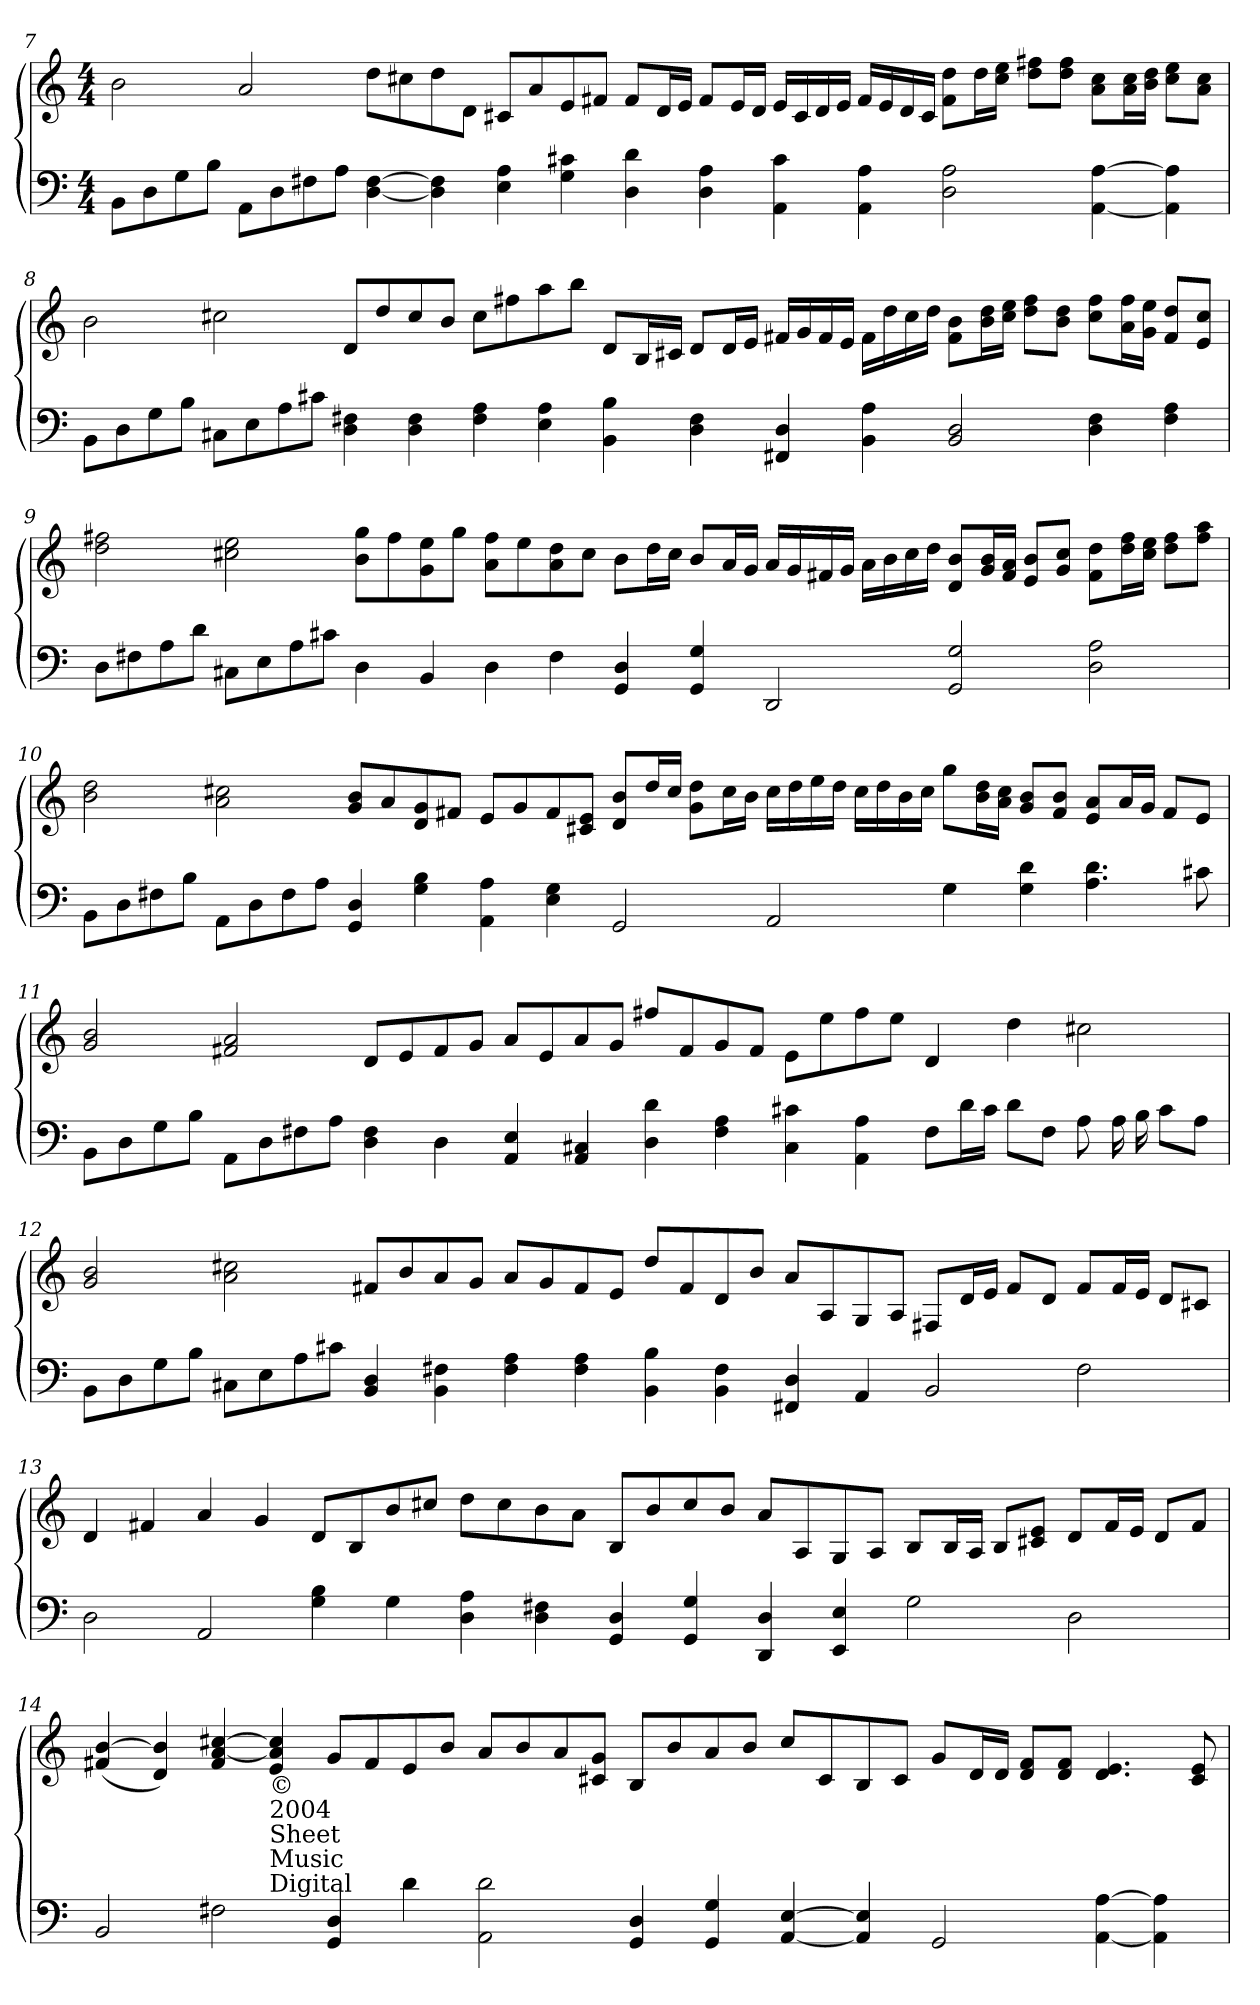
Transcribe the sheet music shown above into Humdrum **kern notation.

**kern	**kern
*part1	*part1
*staff2	*staff1
!!LO:LB:g=z
*clefF4	*clefG2
*M4/4	*M4/4
=7	=7
8BB\L	2b\
8D\	.
8G\	.
8B\J	.
8AA\L	2a/
8D\	.
8F#\	.
8A\J	.
[4D\ [4F#\	8dd\L
.	8cc#\
4F#]\ 4D]\	8dd\
.	8d\J
4A\ 4E\	8c#/L
.	8a/
4c#\ 4G\	8e/
.	8f#/J
4D\ 4d\	8f#/L
.	16d/L
.	16e/JJ
4D\ 4A\	8f#/L
.	16e/L
.	16d/JJ
4c#\ 4AA\	16e/LL
.	16c#/
.	16d/
.	16e/JJ
4AA\ 4A\	16f#/LL
.	16e/
.	16d/
.	16c#/JJ
2D\ 2A\	8f#\ 8dd\L
.	16dd\L
.	16ee\ 16cc#\JJ
.	8dd\ 8ff#\L
.	8ff#\ 8dd\J
[4AA\ [4A\	8cc#\ 8a\L
.	16a\ 16cc#\L
.	16b\ 16dd\JJ
4A]\ 4AA]\	8ee\ 8cc#\L
.	8a\ 8cc#\J
!!LO:LB:g=z
=8	=8
8BB\L	2b\
8D\	.
8G\	.
8B\J	.
8C#\L	2cc#\
8E\	.
8A\	.
8c#\J	.
4D\ 4F#\	8d/L
.	8dd/
4D\ 4F#\	8cc#/
.	8b/J
4A\ 4F#\	8cc#\L
.	8ff#\
4A\ 4E\	8aa\
.	8bb\J
4BB\ 4B\	8d/L
.	16B/L
.	16c#/JJ
4F#\ 4D\	8d/L
.	16d/L
.	16e/JJ
4D/ 4FF#/	16f#/LL
.	16g/
.	16f#/
.	16e/JJ
4BB\ 4A\	16f#\LL
.	16dd\
.	16cc#\
.	16dd\JJ
2BB/ 2D/	8f#\ 8b\L
.	16b\ 16dd\L
.	16cc#\ 16ee\JJ
.	8dd\ 8ff#\L
.	8dd\ 8b\J
4D\ 4F#\	8ff#\ 8cc#\L
.	16a\ 16ff#\L
.	16g\ 16ee\JJ
4A\ 4F#\	8dd/ 8f#/L
.	8e/ 8cc#/J
!!LO:LB:g=z
=9	=9
8D\L	2dd\ 2ff#\
8F#\	.
8A\	.
8d\J	.
8C#\L	2ee\ 2cc#\
8E\	.
8A\	.
8c#\J	.
4D\	8gg\ 8b\L
.	8ff#\
4BB/	8g\ 8ee\
.	8gg\J
4D\	8a\ 8ff#\L
.	8ee\
4F#\	8a\ 8dd\
.	8cc#\J
4GG/ 4D/	8b\L
.	16dd\L
.	16cc#\JJ
4GG/ 4G/	8b/L
.	16a/L
.	16g/JJ
2DD/	16a/LL
.	16g/
.	16f#/
.	16g/JJ
.	16a\LL
.	16b\
.	16cc#\
.	16dd\JJ
2G/ 2GG/	8b/ 8d/L
.	16g/ 16b/L
.	16a/ 16f#/JJ
.	8b/ 8e/L
.	8g/ 8cc#/J
2D\ 2A\	8dd\ 8f#\L
.	16dd\ 16ff#\L
.	16ee\ 16cc#\JJ
.	8dd\ 8ff#\L
.	8aa\ 8ff#\J
!!LO:LB:g=z
=10	=10
8BB\L	2b\ 2dd\
8D\	.
8F#\	.
8B\J	.
8AA\L	2cc#\ 2a\
8D\	.
8F#\	.
8A\J	.
4D/ 4GG/	8b/ 8g/L
.	8a/
4G\ 4B\	8g/ 8d/
.	8f#/J
4AA\ 4A\	8e/L
.	8g/
4E\ 4G\	8f#/
.	8e/ 8c#/J
2GG/	8b/ 8d/L
.	16dd/L
.	16cc#/JJ
.	8g\ 8dd\L
.	16cc#\L
.	16b\JJ
2AA/	16cc#\LL
.	16dd\
.	16ee\
.	16dd\JJ
.	16cc#\LL
.	16dd\
.	16b\
.	16cc#\JJ
4G\	8gg\L
.	16dd\ 16b\L
.	16a\ 16cc#\JJ
4G\ 4d\	8g/ 8b/L
.	8b/ 8f#/J
4.A\ 4.d\	8e/ 8a/L
.	16a/L
.	16g/JJ
.	8f#/L
8c#\	8e/J
!!LO:LB:g=z
=11	=11
8BB\L	2g/ 2b/
8D\	.
8G\	.
8B\J	.
8AA\L	2a/ 2f#/
8D\	.
8F#\	.
8A\J	.
4F#\ 4D\	8d/L
.	8e/
4D\	8f#/
.	8g/J
4AA/ 4E/	8a/L
.	8e/
4AA/ 4C#/	8a/
.	8g/J
4D\ 4d\	8ff#/L
.	8f#/
4A\ 4F#\	8g/
.	8f#/J
4c#\ 4C#\	8e\L
.	8ee\
4A\ 4AA\	8ff#\
.	8ee\J
8F#\L	4d/
16d\L	.
16c#\JJ	.
8d\L	4dd\
8F#\J	.
8A\	2cc#\
16A\	.
16B\	.
8c#\L	.
8A\J	.
!!LO:LB:g=z
=12	=12
8BB\L	2g/ 2b/
8D\	.
8G\	.
8B\J	.
8C#\L	2cc#\ 2a\
8E\	.
8A\	.
8c#\J	.
4BB/ 4D/	8f#/L
.	8b/
4F#\ 4BB\	8a/
.	8g/J
4A\ 4F#\	8a/L
.	8g/
4A\ 4F#\	8f#/
.	8e/J
4BB\ 4B\	8dd/L
.	8f#/
4F#\ 4BB\	8d/
.	8b/J
4D/ 4FF#/	8a/L
.	8A/
4AA/	8G/
.	8A/J
2BB/	8F#/L
.	16d/L
.	16e/JJ
.	8f#/L
.	8d/J
2F#\	8f#/L
.	16f#/L
.	16e/JJ
.	8d/L
.	8c#/J
!!LO:LB:g=z
=13	=13
2D\	4d/
.	4f#/
2AA/	4a/
.	4g/
4B\ 4G\	8d/L
.	8B/
4G\	8b/
.	8cc#/J
4D\ 4A\	8dd\L
.	8cc#\
4D\ 4F#\	8b\
.	8a\J
4GG/ 4D/	8B/L
.	8b/
4GG/ 4G/	8cc#/
.	8b/J
4D/ 4DD/	8a/L
.	8A/
4E/ 4EE/	8G/
.	8A/J
2G\	8B/L
.	16B/L
.	16A/JJ
.	8B/L
.	8c#/ 8e/J
2D\	8d/L
.	16f#/L
.	16e/JJ
.	8d/L
.	8f#/J
!!LO:LB:g=z
=14	=14
2BB/	(>4f#/ [4b/
.	4d/ 4b]/)
2F#\	4f#/ [4cc#/ [4a/
!	!LO:TX:b:t=©
!	!LO:TX:b:t=2004
!	!LO:TX:b:t=Sheet
!	!LO:TX:b:t=Music
!	!LO:TX:b:t=Digital
.	4e/ 4a]/ 4cc#]/
4GG/ 4D/	8g/L
.	8f#/
4d\	8e/
.	8b/J
2d\ 2AA\	8a/L
.	8b/
.	8a/
.	8g/ 8c#/J
4GG/ 4D/	8B/L
.	8b/
4G/ 4GG/	8a/
.	8b/J
[4E/ [4AA/	8cc#/L
.	8c#/
4E]/ 4AA]/	8B/
.	8c#/J
2GG/	8g/L
.	16d/L
.	16d/JJ
.	8d/ 8f#/L
.	8f#/ 8d/J
[4AA\ [4A\	4.d/ 4.e/
4A]\ 4AA]\	.
.	8e/ 8c#/
=	=
*-	*-
